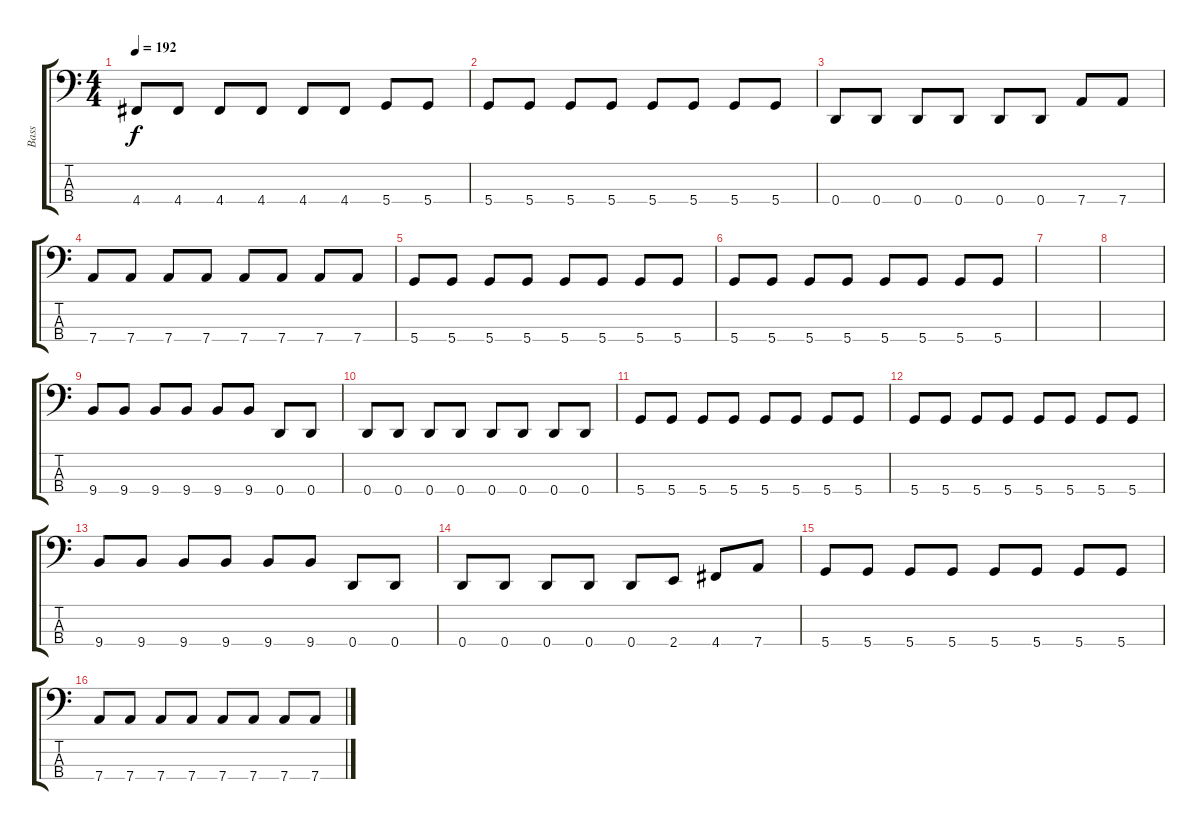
\track ("Bass" "Bass") {instrument electricbassfinger}
\staff {score tabs}
\tuning (G2 D2 A1 D1) {hide}
\ts (4 4)
\tempo 192
\clef f4
\ks c
4.4.8{dy f} 4.4.8 4.4.8 4.4.8 4.4.8 4.4.8 5.4.8 5.4.8 |
5.4.8 5.4.8 5.4.8 5.4.8 5.4.8 5.4.8 5.4.8 5.4.8 |
0.4.8 0.4.8 0.4.8 0.4.8 0.4.8 0.4.8 7.4.8 7.4.8 |
7.4.8 7.4.8 7.4.8 7.4.8 7.4.8 7.4.8 7.4.8 7.4.8 |
5.4.8 5.4.8 5.4.8 5.4.8 5.4.8 5.4.8 5.4.8 5.4.8 |
5.4.8 5.4.8 5.4.8 5.4.8 5.4.8 5.4.8 5.4.8 5.4.8 |
|
|
9.4.8 9.4.8 9.4.8 9.4.8 9.4.8 9.4.8 0.4.8 0.4.8 |
0.4.8 0.4.8 0.4.8 0.4.8 0.4.8 0.4.8 0.4.8 0.4.8 |
5.4.8 5.4.8 5.4.8 5.4.8 5.4.8 5.4.8 5.4.8 5.4.8 |
5.4.8 5.4.8 5.4.8 5.4.8 5.4.8 5.4.8 5.4.8 5.4.8 |
9.4.8 9.4.8 9.4.8 9.4.8 9.4.8 9.4.8 0.4.8 0.4.8 |
0.4.8 0.4.8 0.4.8 0.4.8 0.4.8 2.4.8 4.4.8 7.4.8 |
5.4.8 5.4.8 5.4.8 5.4.8 5.4.8 5.4.8 5.4.8 5.4.8 |
7.4.8 7.4.8 7.4.8 7.4.8 7.4.8 7.4.8 7.4.8 7.4.8
